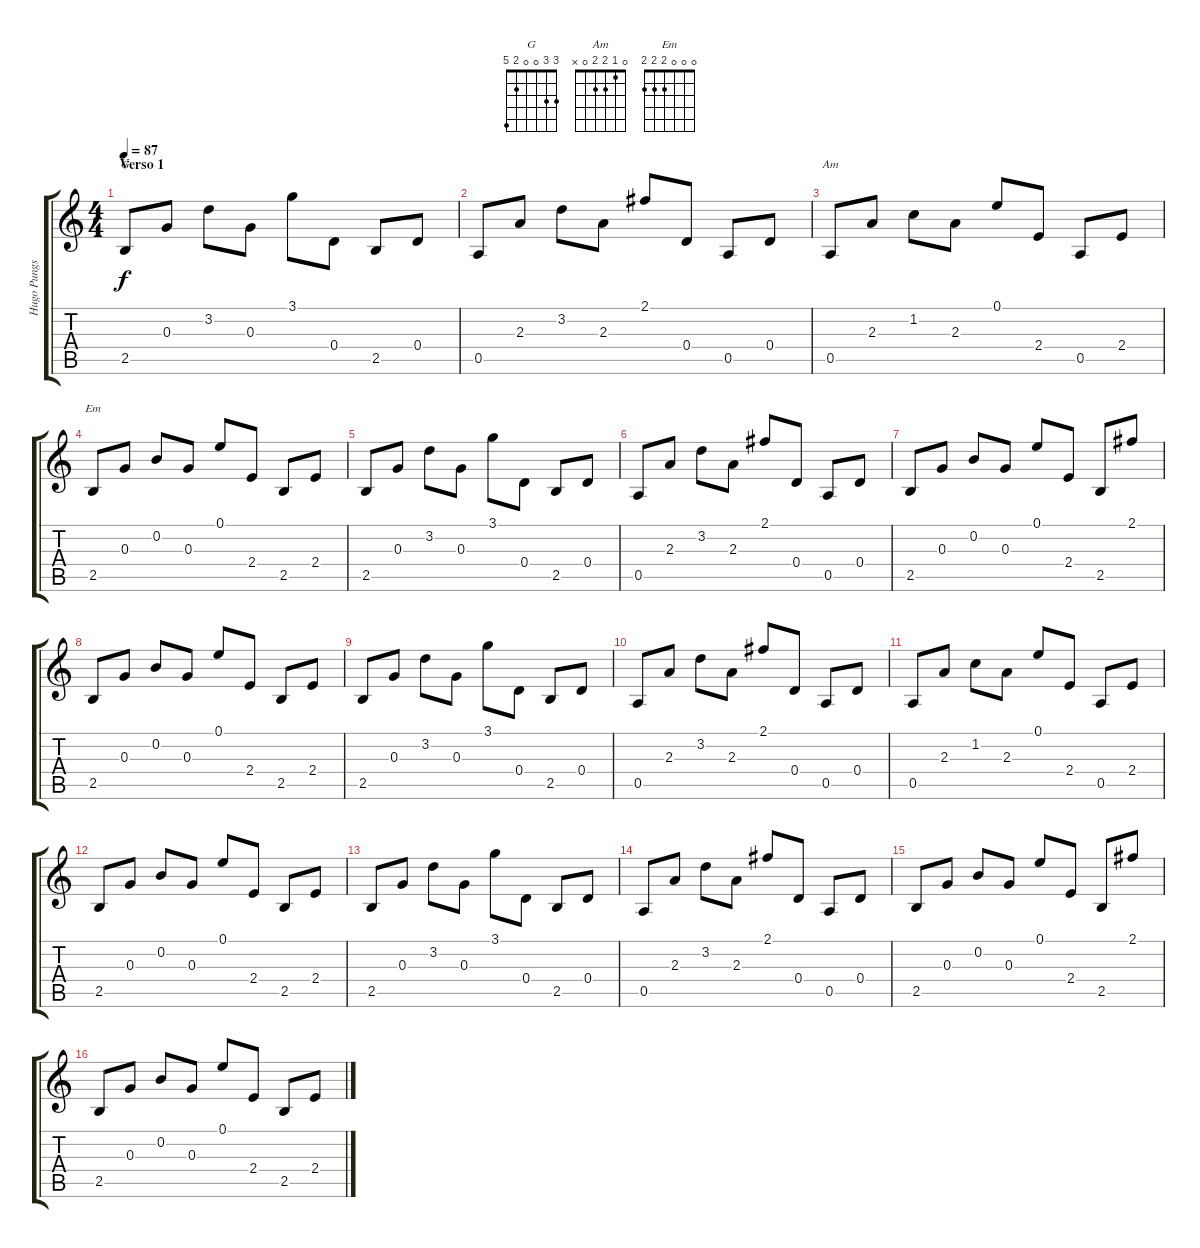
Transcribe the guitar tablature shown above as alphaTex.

\track ("Hugo Pungs [Guit]" "Hugo Pungs") {instrument overdrivenguitar}
\staff {score tabs}
\tuning (E4 B3 G3 D3 A2 D2) {hide}
\chord ("G" 3 3 0 0 2 5)
\chord ("Am" 0 1 2 2 0 x)
\chord ("Em" 0 0 0 2 2 2)
\ts (4 4)
\section ("" "Verso 1")
\tempo 87
\clef g2
\ks c
2.5.8{ch "G" dy f} 0.3.8 3.2.8 0.3.8 3.1.8 0.4.8 2.5.8 0.4.8 |
0.5.8 2.3.8 3.2.8 2.3.8 2.1.8 0.4.8 0.5.8 0.4.8 |
0.5.8{ch "Am"} 2.3.8 1.2.8 2.3.8 0.1.8 2.4.8 0.5.8 2.4.8 |
2.5.8{ch "Em"} 0.3.8 0.2.8 0.3.8 0.1.8 2.4.8 2.5.8 2.4.8 |
2.5.8 0.3.8 3.2.8 0.3.8 3.1.8 0.4.8 2.5.8 0.4.8 |
0.5.8 2.3.8 3.2.8 2.3.8 2.1.8 0.4.8 0.5.8 0.4.8 |
2.5.8 0.3.8 0.2.8 0.3.8 0.1.8 2.4.8 2.5.8 2.1.8 |
2.5.8 0.3.8 0.2.8 0.3.8 0.1.8 2.4.8 2.5.8 2.4.8 |
2.5.8 0.3.8 3.2.8 0.3.8 3.1.8 0.4.8 2.5.8 0.4.8 |
0.5.8 2.3.8 3.2.8 2.3.8 2.1.8 0.4.8 0.5.8 0.4.8 |
0.5.8 2.3.8 1.2.8 2.3.8 0.1.8 2.4.8 0.5.8 2.4.8 |
2.5.8 0.3.8 0.2.8 0.3.8 0.1.8 2.4.8 2.5.8 2.4.8 |
2.5.8 0.3.8 3.2.8 0.3.8 3.1.8 0.4.8 2.5.8 0.4.8 |
0.5.8 2.3.8 3.2.8 2.3.8 2.1.8 0.4.8 0.5.8 0.4.8 |
2.5.8 0.3.8 0.2.8 0.3.8 0.1.8 2.4.8 2.5.8 2.1.8 |
2.5.8 0.3.8 0.2.8 0.3.8 0.1.8 2.4.8 2.5.8 2.4.8
